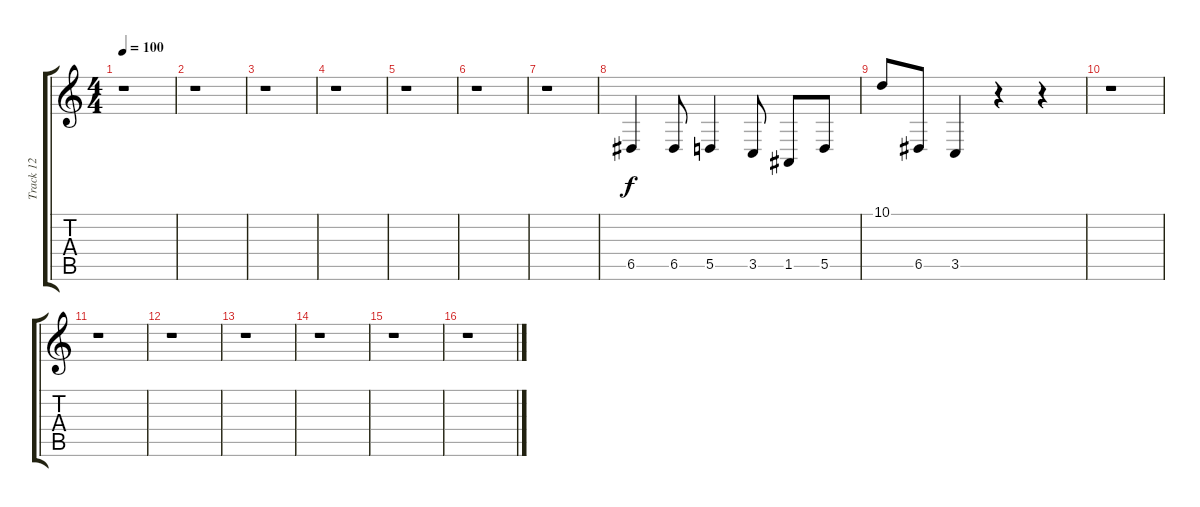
\track ("Track 12" "Track 12") {instrument choiraahs}
\staff {score tabs}
\tuning (E4 B3 G3 D3 A2 E2) {hide}
\ts (4 4)
\tempo 100
\clef g2
\ks c
r.1{dy f} |
r.1 |
r.1 |
r.1 |
r.1 |
r.1 |
r.1 |
6.5.4 6.5.8 5.5.4 3.5.8 1.5.8 5.5.8 |
10.1.8 6.5.8 3.5.4 r.4 r.4 |
r.1 |
r.1 |
r.1 |
r.1 |
r.1 |
r.1 |
r.1
